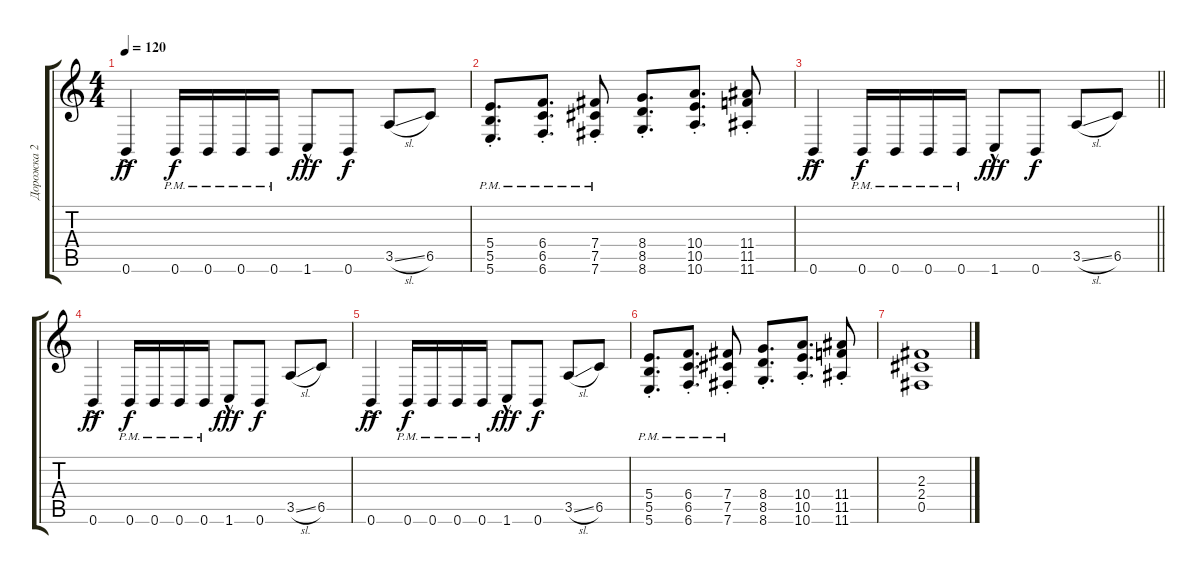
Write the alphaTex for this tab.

\track ("Дорожка 2" "Дорожка 2") {instrument distortionguitar}
\staff {score tabs}
\tuning (Db4 Ab3 E3 B2 Gb2 B1) {hide}
\ts (4 4)
\tempo 120
\clef g2
\ks c
0.6{ac}.4{dy ff} 0.6{pm}.16{dy f} 0.6{pm}.16 0.6{pm}.16 0.6{pm}.16 1.6{hac}.8{dy fff} 0.6.8{dy f} 3.5{sl}.8 6.5.8 |
(5.4{pm st} 5.5{pm st} 5.6{pm st}).8{d} (6.4{pm st} 6.5{pm st} 6.6{pm st}).8{d} (7.4{pm st} 7.5{pm st} 7.6{pm st}).8 (8.4{st} 8.5{st} 8.6{st}).8{d} (10.4{st} 10.5{st} 10.6{st}).8{d} (11.4{st} 11.5{st} 11.6{st}).8 |
\barLineRight lightlight
0.6{ac}.4{dy ff} 0.6{pm}.16{dy f} 0.6{pm}.16 0.6{pm}.16 0.6{pm}.16 1.6{hac}.8{dy fff} 0.6.8{dy f} 3.5{sl}.8 6.5.8 |
0.6{ac}.4{dy ff} 0.6{pm}.16{dy f} 0.6{pm}.16 0.6{pm}.16 0.6{pm}.16 1.6{hac}.8{dy fff} 0.6.8{dy f} 3.5{sl}.8 6.5.8 |
0.6{ac}.4{dy ff} 0.6{pm}.16{dy f} 0.6{pm}.16 0.6{pm}.16 0.6{pm}.16 1.6{hac}.8{dy fff} 0.6.8{dy f} 3.5{sl}.8 6.5.8 |
(5.4{pm st} 5.5{pm st} 5.6{pm st}).8{d} (6.4{pm st} 6.5{pm st} 6.6{pm st}).8{d} (7.4{pm st} 7.5{pm st} 7.6{pm st}).8 (8.4{st} 8.5{st} 8.6{st}).8{d} (10.4{st} 10.5{st} 10.6{st}).8{d} (11.4{st} 11.5{st} 11.6{st}).8 |
(2.3 2.4 0.5).1
